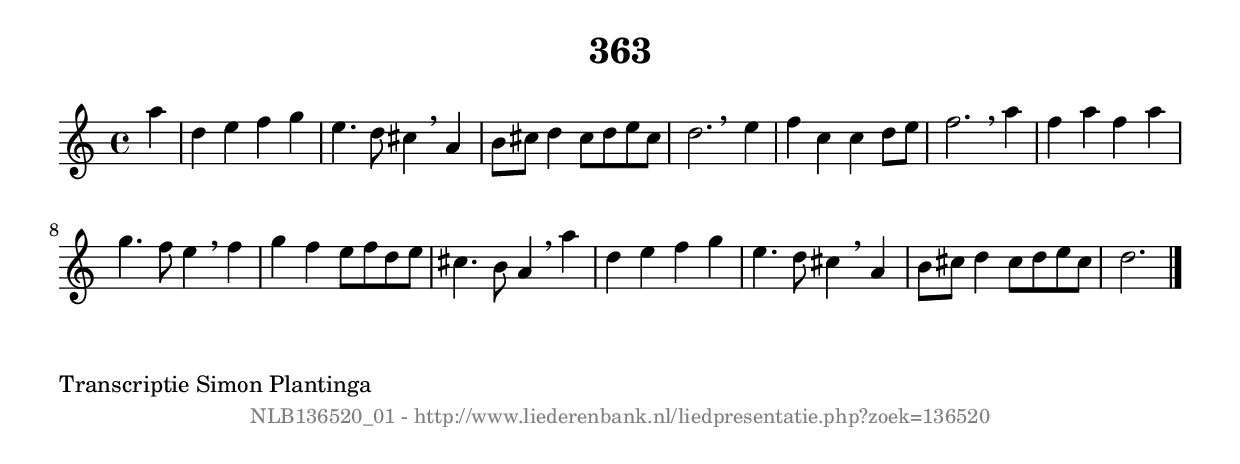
%
% produced by wce2krn 1.64 (7 June 2014)
%
\version"2.16"
#(append! paper-alist '(("long" . (cons (* 210 mm) (* 2000 mm)))))
#(set-default-paper-size "long")
sb = {\breathe}
mBreak = {\breathe }
bBreak = {\breathe }
x = {\once\override NoteHead #'style = #'cross }
gl=\glissando
itime={\override Staff.TimeSignature #'stencil = ##f }
ficta = {\once\set suggestAccidentals = ##t}
fine = {\once\override Score.RehearsalMark #'self-alignment-X = #1 \mark \markup {\italic{Fine}}}
dc = {\once\override Score.RehearsalMark #'self-alignment-X = #1 \mark \markup {\italic{D.C.}}}
dcf = {\once\override Score.RehearsalMark #'self-alignment-X = #1 \mark \markup {\italic{D.C. al Fine}}}
dcc = {\once\override Score.RehearsalMark #'self-alignment-X = #1 \mark \markup {\italic{D.C. al Coda}}}
ds = {\once\override Score.RehearsalMark #'self-alignment-X = #1 \mark \markup {\italic{D.S.}}}
dsf = {\once\override Score.RehearsalMark #'self-alignment-X = #1 \mark \markup {\italic{D.S. al Fine}}}
dsc = {\once\override Score.RehearsalMark #'self-alignment-X = #1 \mark \markup {\italic{D.S. al Coda}}}
pv = {\set Score.repeatCommands = #'((volta "1"))}
sv = {\set Score.repeatCommands = #'((volta "2"))}
tv = {\set Score.repeatCommands = #'((volta "3"))}
qv = {\set Score.repeatCommands = #'((volta "4"))}
xv = {\set Score.repeatCommands = #'((volta #f))}
\header{ tagline = ""
title = "363"
}
\score {{
\key d \dorian
\relative g'
{
\set melismaBusyProperties = #'()
\partial 32*8
\time 4/4
\tempo 4=120
\override Score.MetronomeMark #'transparent = ##t
\override Score.RehearsalMark #'break-visibility = #(vector #t #t #f)
a'4 | d,4 e4 f4 g4 | e4. d8 cis4 \sb a4 | b8 cis8 d4 cis8 d8 e8 cis8 | d2. \bar ":|:" \bBreak
e4 | f4 c4 c4 d8 e8 | f2. \sb a4 | f4 a4 f4 a4 | g4. f8 e4 \sb f4 | g4 f4 e8 f8 d8 e8 | cis4. b8 a4 \mBreak
a'4 | d,4 e4 f4 g4 | e4. d8 cis4 \sb a4 | b8 cis8 d4 cis8 d8 e8 cis8 | d2. \bar "|."
 }}
 \midi { }
 \layout {
            indent = 0.0\cm
}
}
\markup { \wordwrap-string #" 
Transcriptie Simon Plantinga
"}
\markup { \vspace #0 } \markup { \with-color #grey \fill-line { \center-column { \smaller "NLB136520_01 - http://www.liederenbank.nl/liedpresentatie.php?zoek=136520" } } }
